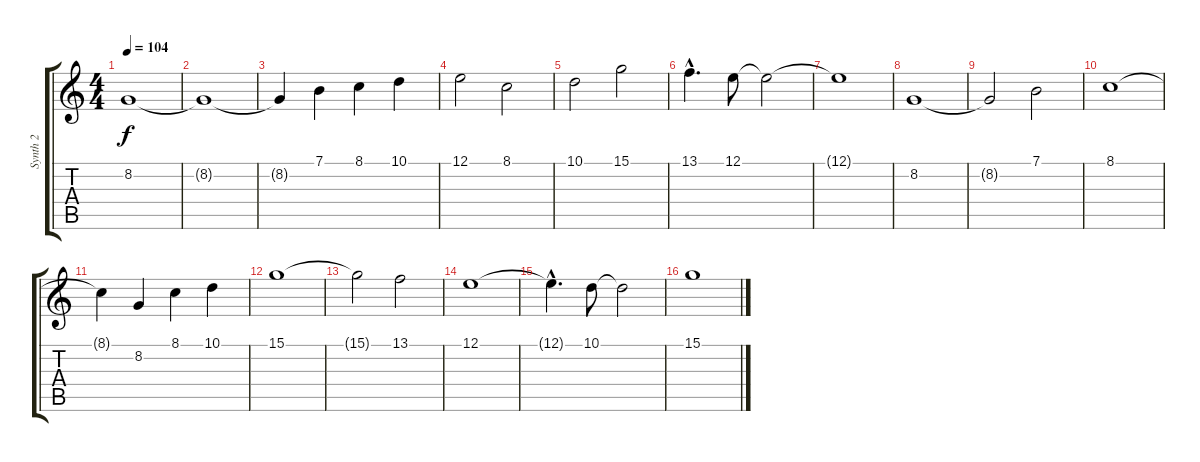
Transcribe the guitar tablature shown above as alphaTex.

\track ("Synth 2" "Synth 2") {instrument stringensemble1}
\staff {score tabs}
\tuning (E4 B3 G3 D3 A2 E2) {hide}
\ts (4 4)
\tempo 104
\clef g2
\ks c
8.2{t}.1{dy f} |
8.2{t}.1 |
8.2{t}.4 7.1.4 8.1.4 10.1.4 |
12.1.2 8.1.2 |
10.1.2 15.1.2 |
13.1{hac}.4{d} 12.1.8 12.1{t}.2 |
12.1{t}.1 |
8.2.1 |
8.2{t}.2 7.1.2 |
8.1.1 |
8.1{t}.4 8.2.4 8.1.4 10.1.4 |
15.1.1 |
15.1{t}.2 13.1.2 |
12.1.1 |
12.1{hac t}.4{d} 10.1.8 10.1{t}.2 |
15.1.1
